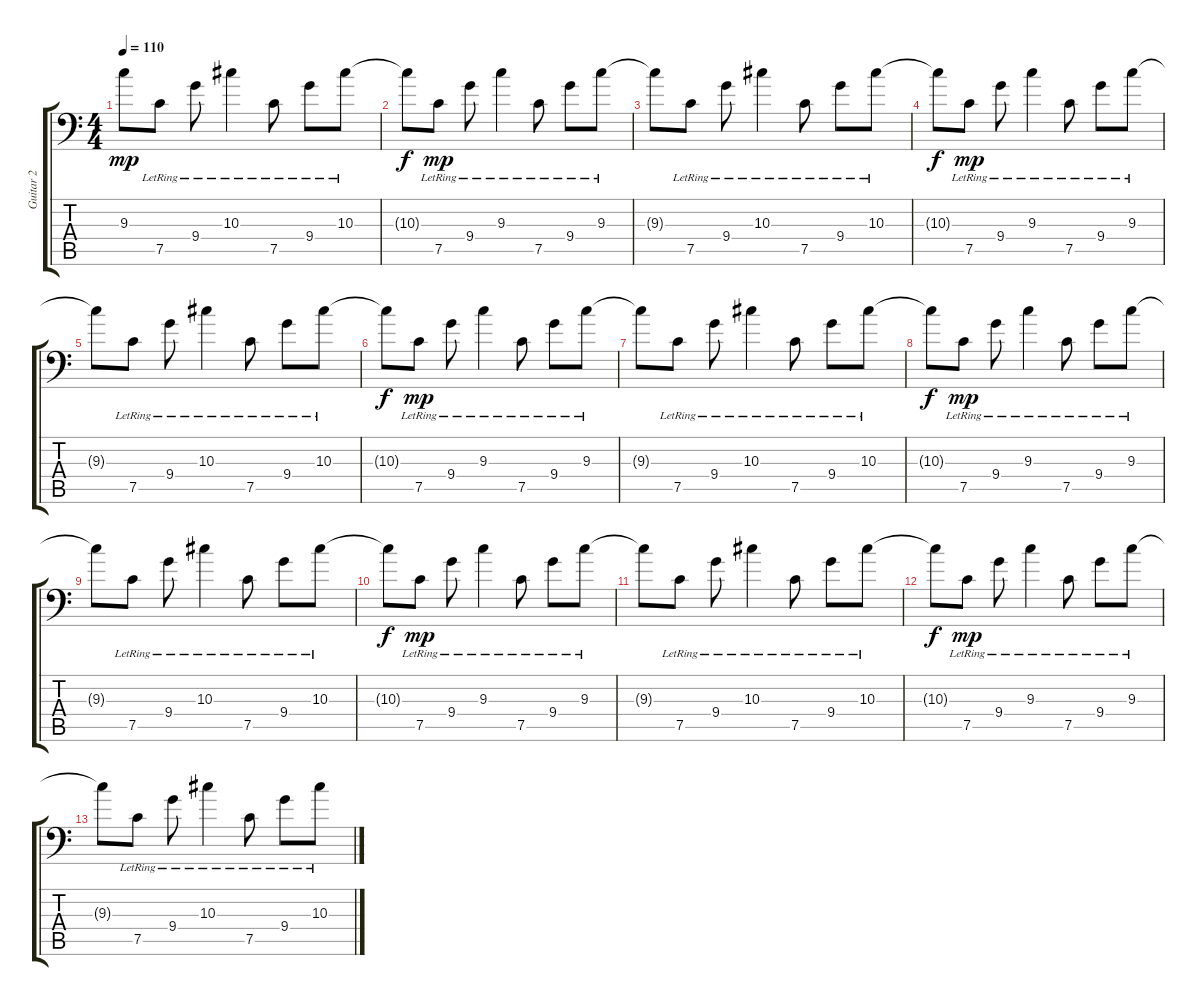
\track ("Guitar 2" "Guitar 2") {instrument electricguitarclean}
\staff {score tabs}
\tuning (C4 G3 Eb3 Bb2 F2 Bb1) {hide}
\ts (4 4)
\tempo 110
\clef f4
\ks c
9.3{t}.8{dy mp} 7.5{lr}.8 9.4{lr}.8 10.3{lr}.4 7.5{lr}.8 9.4{lr}.8 10.3{lr}.8 |
10.3{t}.8{dy f} 7.5{lr}.8{dy mp} 9.4{lr}.8 9.3{lr}.4 7.5{lr}.8 9.4{lr}.8 9.3{lr}.8 |
9.3{t}.8 7.5{lr}.8 9.4{lr}.8 10.3{lr}.4 7.5{lr}.8 9.4{lr}.8 10.3{lr}.8 |
10.3{t}.8{dy f} 7.5{lr}.8{dy mp} 9.4{lr}.8 9.3{lr}.4 7.5{lr}.8 9.4{lr}.8 9.3{lr}.8 |
9.3{t}.8 7.5{lr}.8 9.4{lr}.8 10.3{lr}.4 7.5{lr}.8 9.4{lr}.8 10.3{lr}.8 |
10.3{t}.8{dy f} 7.5{lr}.8{dy mp} 9.4{lr}.8 9.3{lr}.4 7.5{lr}.8 9.4{lr}.8 9.3{lr}.8 |
9.3{t}.8 7.5{lr}.8 9.4{lr}.8 10.3{lr}.4 7.5{lr}.8 9.4{lr}.8 10.3{lr}.8 |
10.3{t}.8{dy f} 7.5{lr}.8{dy mp} 9.4{lr}.8 9.3{lr}.4 7.5{lr}.8 9.4{lr}.8 9.3{lr}.8 |
9.3{t}.8 7.5{lr}.8 9.4{lr}.8 10.3{lr}.4 7.5{lr}.8 9.4{lr}.8 10.3{lr}.8 |
10.3{t}.8{dy f} 7.5{lr}.8{dy mp} 9.4{lr}.8 9.3{lr}.4 7.5{lr}.8 9.4{lr}.8 9.3{lr}.8 |
9.3{t}.8 7.5{lr}.8 9.4{lr}.8 10.3{lr}.4 7.5{lr}.8 9.4{lr}.8 10.3{lr}.8 |
10.3{t}.8{dy f} 7.5{lr}.8{dy mp} 9.4{lr}.8 9.3{lr}.4 7.5{lr}.8 9.4{lr}.8 9.3{lr}.8 |
9.3{t}.8 7.5{lr}.8 9.4{lr}.8 10.3{lr}.4 7.5{lr}.8 9.4{lr}.8 10.3{lr}.8
